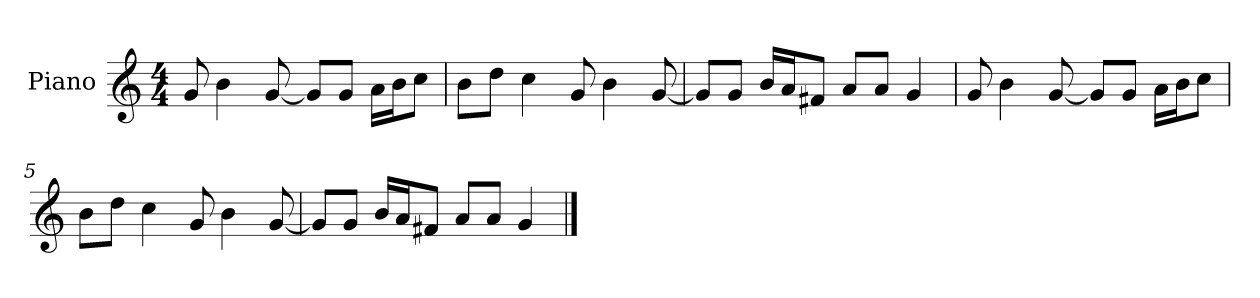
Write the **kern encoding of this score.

**kern
*part1
*staff1
*I"Piano
*I'P-no
*clefG2
*k[]
*M4/4
*MM90
=1
8g/
4b\
[8g/
8g/L]
8g/J
16a\LL
16b\J
8cc\J
=2
8b\L
8dd\J
4cc\
8g/
4b\
[8g/
=3
8g/L]
8g/J
16b/LL
16a/J
8f#X/J
8a/L
8a/J
4g/
=4
8g/
4b\
[8g/
8g/L]
8g/J
16a\LL
16b\J
8cc\J
!!LO:LB:g=z
=5
8b\L
8dd\J
4cc\
8g/
4b\
[8g/
=6
8g/L]
8g/J
16b/LL
16a/J
8f#X/J
8a/L
8a/J
4g/
==
*-
